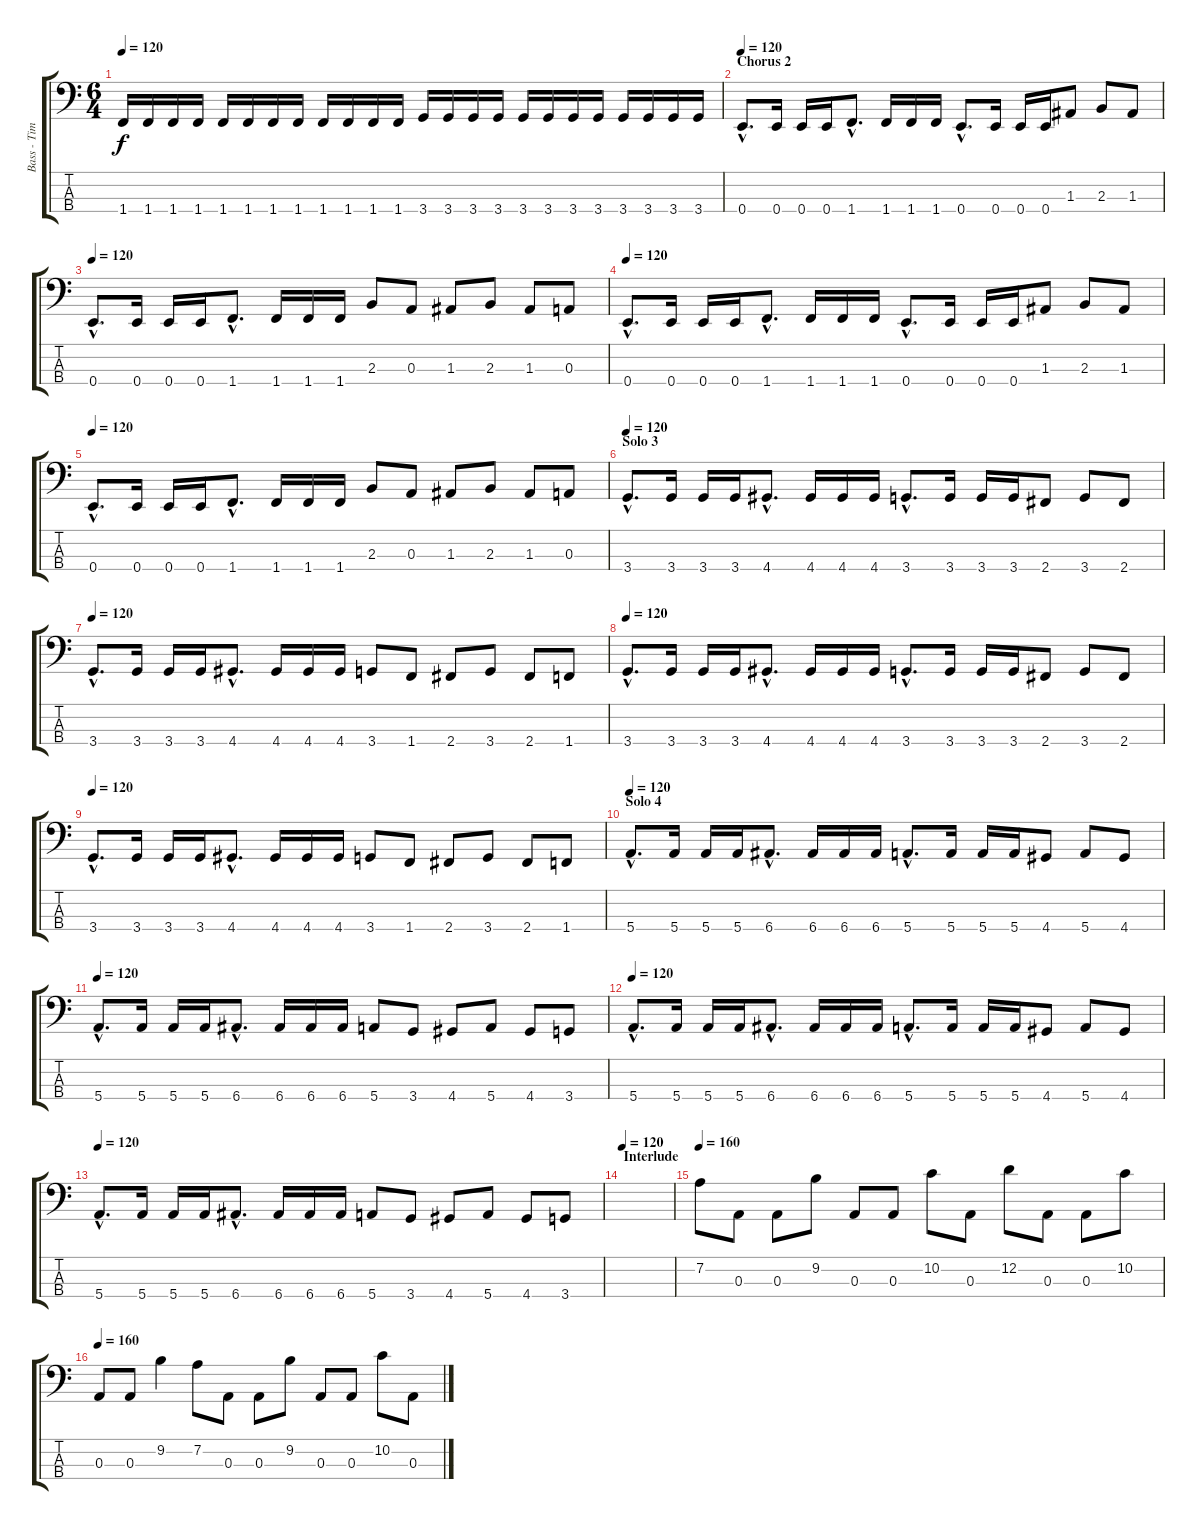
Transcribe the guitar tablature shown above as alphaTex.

\track ("Bass - Timi Hansen" "Bass - Tim") {instrument slapbass2}
\staff {score tabs}
\tuning (G2 D2 A1 E1) {hide}
\ts (6 4)
\tempo 120
\clef f4
\ks c
1.4.16{dy f} 1.4.16 1.4.16 1.4.16 1.4.16 1.4.16 1.4.16 1.4.16 1.4.16 1.4.16 1.4.16 1.4.16 3.4.16 3.4.16 3.4.16 3.4.16 3.4.16 3.4.16 3.4.16 3.4.16 3.4.16 3.4.16 3.4.16 3.4.16 |
\section ("" "Chorus 2")
\tempo 120
0.4{hac}.8{d} 0.4.16 0.4.16 0.4.16 1.4{hac}.8{d} 1.4.16 1.4.16 1.4.16 0.4{hac}.8{d} 0.4.16 0.4.16 0.4.16 1.3.8 2.3.8 1.3.8 |
\tempo 120
0.4{hac}.8{d} 0.4.16 0.4.16 0.4.16 1.4{hac}.8{d} 1.4.16 1.4.16 1.4.16 2.3.8 0.3.8 1.3.8 2.3.8 1.3.8 0.3.8 |
\tempo 120
0.4{hac}.8{d} 0.4.16 0.4.16 0.4.16 1.4{hac}.8{d} 1.4.16 1.4.16 1.4.16 0.4{hac}.8{d} 0.4.16 0.4.16 0.4.16 1.3.8 2.3.8 1.3.8 |
\tempo 120
0.4{hac}.8{d} 0.4.16 0.4.16 0.4.16 1.4{hac}.8{d} 1.4.16 1.4.16 1.4.16 2.3.8 0.3.8 1.3.8 2.3.8 1.3.8 0.3.8 |
\section ("" "Solo 3")
\tempo 120
3.4{hac}.8{d} 3.4.16 3.4.16 3.4.16 4.4{hac}.8{d} 4.4.16 4.4.16 4.4.16 3.4{hac}.8{d} 3.4.16 3.4.16 3.4.16 2.4.8 3.4.8 2.4.8 |
\tempo 120
3.4{hac}.8{d} 3.4.16 3.4.16 3.4.16 4.4{hac}.8{d} 4.4.16 4.4.16 4.4.16 3.4.8 1.4.8 2.4.8 3.4.8 2.4.8 1.4.8 |
\tempo 120
3.4{hac}.8{d} 3.4.16 3.4.16 3.4.16 4.4{hac}.8{d} 4.4.16 4.4.16 4.4.16 3.4{hac}.8{d} 3.4.16 3.4.16 3.4.16 2.4.8 3.4.8 2.4.8 |
\tempo 120
3.4{hac}.8{d} 3.4.16 3.4.16 3.4.16 4.4{hac}.8{d} 4.4.16 4.4.16 4.4.16 3.4.8 1.4.8 2.4.8 3.4.8 2.4.8 1.4.8 |
\section ("" "Solo 4")
\tempo 120
5.4{hac}.8{d} 5.4.16 5.4.16 5.4.16 6.4{hac}.8{d} 6.4.16 6.4.16 6.4.16 5.4{hac}.8{d} 5.4.16 5.4.16 5.4.16 4.4.8 5.4.8 4.4.8 |
\tempo 120
5.4{hac}.8{d} 5.4.16 5.4.16 5.4.16 6.4{hac}.8{d} 6.4.16 6.4.16 6.4.16 5.4.8 3.4.8 4.4.8 5.4.8 4.4.8 3.4.8 |
\tempo 120
5.4{hac}.8{d} 5.4.16 5.4.16 5.4.16 6.4{hac}.8{d} 6.4.16 6.4.16 6.4.16 5.4{hac}.8{d} 5.4.16 5.4.16 5.4.16 4.4.8 5.4.8 4.4.8 |
\tempo 120
5.4{hac}.8{d} 5.4.16 5.4.16 5.4.16 6.4{hac}.8{d} 6.4.16 6.4.16 6.4.16 5.4.8 3.4.8 4.4.8 5.4.8 4.4.8 3.4.8 |
\section ("" "Interlude")
\tempo 120
|
\tempo 160
7.2.8 0.3.8 0.3.8 9.2.8 0.3.8 0.3.8 10.2.8 0.3.8 12.2.8 0.3.8 0.3.8 10.2.8 |
\tempo 160
0.3.8 0.3.8 9.2.4 7.2.8 0.3.8 0.3.8 9.2.8 0.3.8 0.3.8 10.2.8 0.3.8
